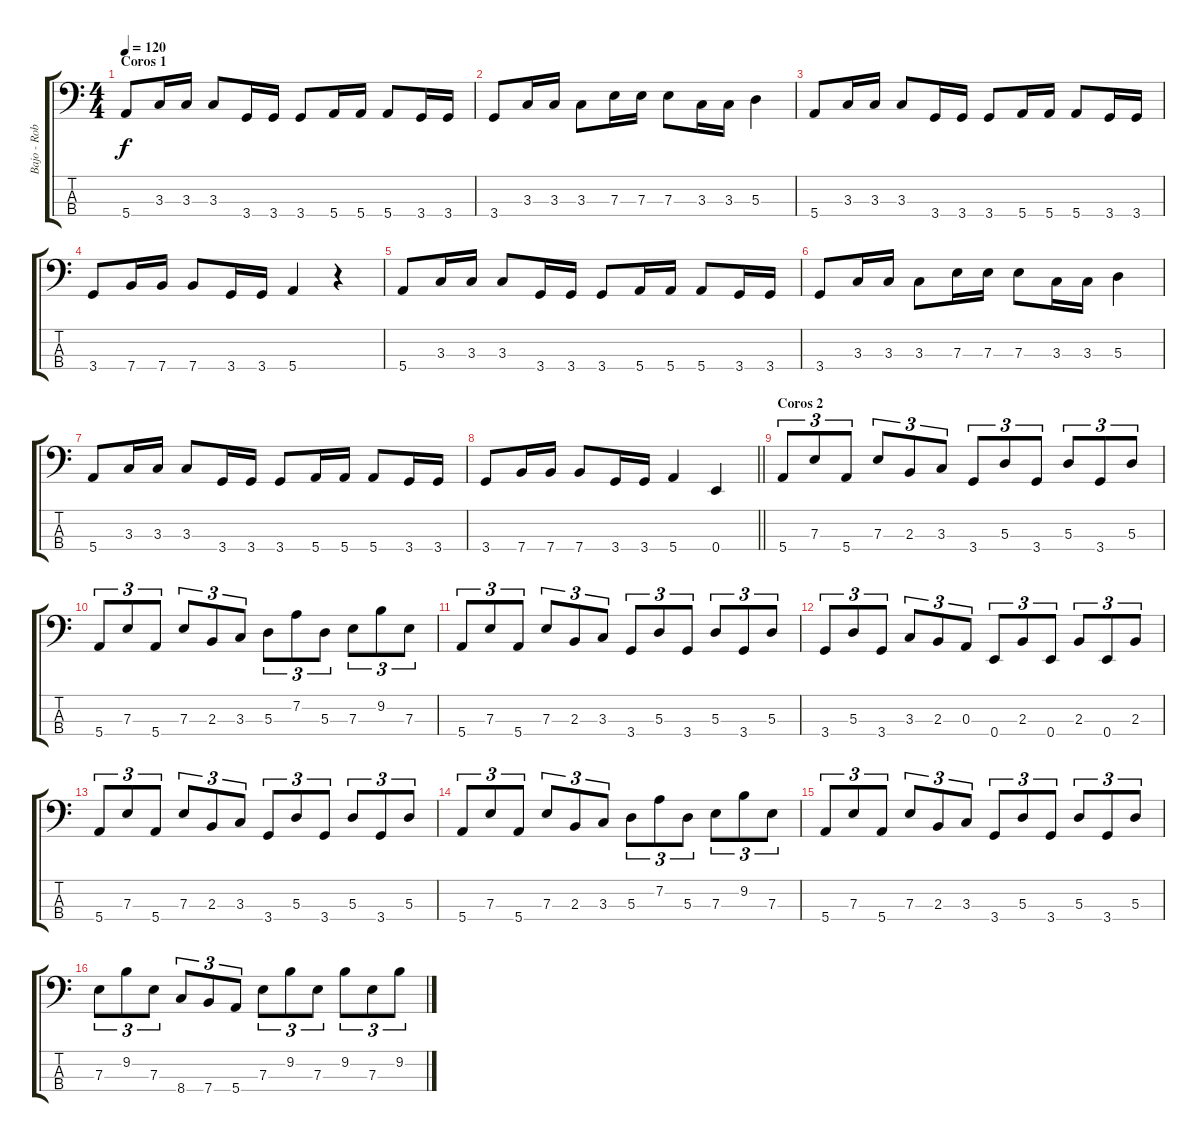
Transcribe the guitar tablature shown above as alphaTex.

\track ("Bajo - Roberto" "Bajo - Rob") {instrument electricbassfinger}
\staff {score tabs}
\tuning (G2 D2 A1 E1) {hide}
\ts (4 4)
\section ("" "Coros 1")
\tempo 120
\clef f4
\ks c
5.4.8{dy f} 3.3.16 3.3.16 3.3.8 3.4.16 3.4.16 3.4.8 5.4.16 5.4.16 5.4.8 3.4.16 3.4.16 |
3.4.8 3.3.16 3.3.16 3.3.8 7.3.16 7.3.16 7.3.8 3.3.16 3.3.16 5.3.4 |
5.4.8 3.3.16 3.3.16 3.3.8 3.4.16 3.4.16 3.4.8 5.4.16 5.4.16 5.4.8 3.4.16 3.4.16 |
3.4.8 7.4.16 7.4.16 7.4.8 3.4.16 3.4.16 5.4.4 r.4 |
5.4.8 3.3.16 3.3.16 3.3.8 3.4.16 3.4.16 3.4.8 5.4.16 5.4.16 5.4.8 3.4.16 3.4.16 |
3.4.8 3.3.16 3.3.16 3.3.8 7.3.16 7.3.16 7.3.8 3.3.16 3.3.16 5.3.4 |
5.4.8 3.3.16 3.3.16 3.3.8 3.4.16 3.4.16 3.4.8 5.4.16 5.4.16 5.4.8 3.4.16 3.4.16 |
\barLineRight lightlight
3.4.8 7.4.16 7.4.16 7.4.8 3.4.16 3.4.16 5.4.4 0.4.4 |
\section ("" "Coros 2")
5.4.8{tu (3 2)} 7.3.8{tu (3 2)} 5.4.8{tu (3 2)} 7.3.8{tu (3 2)} 2.3.8{tu (3 2)} 3.3.8{tu (3 2)} 3.4.8{tu (3 2)} 5.3.8{tu (3 2)} 3.4.8{tu (3 2)} 5.3.8{tu (3 2)} 3.4.8{tu (3 2)} 5.3.8{tu (3 2)} |
5.4.8{tu (3 2)} 7.3.8{tu (3 2)} 5.4.8{tu (3 2)} 7.3.8{tu (3 2)} 2.3.8{tu (3 2)} 3.3.8{tu (3 2)} 5.3.8{tu (3 2)} 7.2.8{tu (3 2)} 5.3.8{tu (3 2)} 7.3.8{tu (3 2)} 9.2.8{tu (3 2)} 7.3.8{tu (3 2)} |
5.4.8{tu (3 2)} 7.3.8{tu (3 2)} 5.4.8{tu (3 2)} 7.3.8{tu (3 2)} 2.3.8{tu (3 2)} 3.3.8{tu (3 2)} 3.4.8{tu (3 2)} 5.3.8{tu (3 2)} 3.4.8{tu (3 2)} 5.3.8{tu (3 2)} 3.4.8{tu (3 2)} 5.3.8{tu (3 2)} |
3.4.8{tu (3 2)} 5.3.8{tu (3 2)} 3.4.8{tu (3 2)} 3.3.8{tu (3 2)} 2.3.8{tu (3 2)} 0.3.8{tu (3 2)} 0.4.8{tu (3 2)} 2.3.8{tu (3 2)} 0.4.8{tu (3 2)} 2.3.8{tu (3 2)} 0.4.8{tu (3 2)} 2.3.8{tu (3 2)} |
5.4.8{tu (3 2)} 7.3.8{tu (3 2)} 5.4.8{tu (3 2)} 7.3.8{tu (3 2)} 2.3.8{tu (3 2)} 3.3.8{tu (3 2)} 3.4.8{tu (3 2)} 5.3.8{tu (3 2)} 3.4.8{tu (3 2)} 5.3.8{tu (3 2)} 3.4.8{tu (3 2)} 5.3.8{tu (3 2)} |
5.4.8{tu (3 2)} 7.3.8{tu (3 2)} 5.4.8{tu (3 2)} 7.3.8{tu (3 2)} 2.3.8{tu (3 2)} 3.3.8{tu (3 2)} 5.3.8{tu (3 2)} 7.2.8{tu (3 2)} 5.3.8{tu (3 2)} 7.3.8{tu (3 2)} 9.2.8{tu (3 2)} 7.3.8{tu (3 2)} |
5.4.8{tu (3 2)} 7.3.8{tu (3 2)} 5.4.8{tu (3 2)} 7.3.8{tu (3 2)} 2.3.8{tu (3 2)} 3.3.8{tu (3 2)} 3.4.8{tu (3 2)} 5.3.8{tu (3 2)} 3.4.8{tu (3 2)} 5.3.8{tu (3 2)} 3.4.8{tu (3 2)} 5.3.8{tu (3 2)} |
7.3.8{tu (3 2)} 9.2.8{tu (3 2)} 7.3.8{tu (3 2)} 8.4.8{tu (3 2)} 7.4.8{tu (3 2)} 5.4.8{tu (3 2)} 7.3.8{tu (3 2)} 9.2.8{tu (3 2)} 7.3.8{tu (3 2)} 9.2.8{tu (3 2)} 7.3.8{tu (3 2)} 9.2.8{tu (3 2)}
